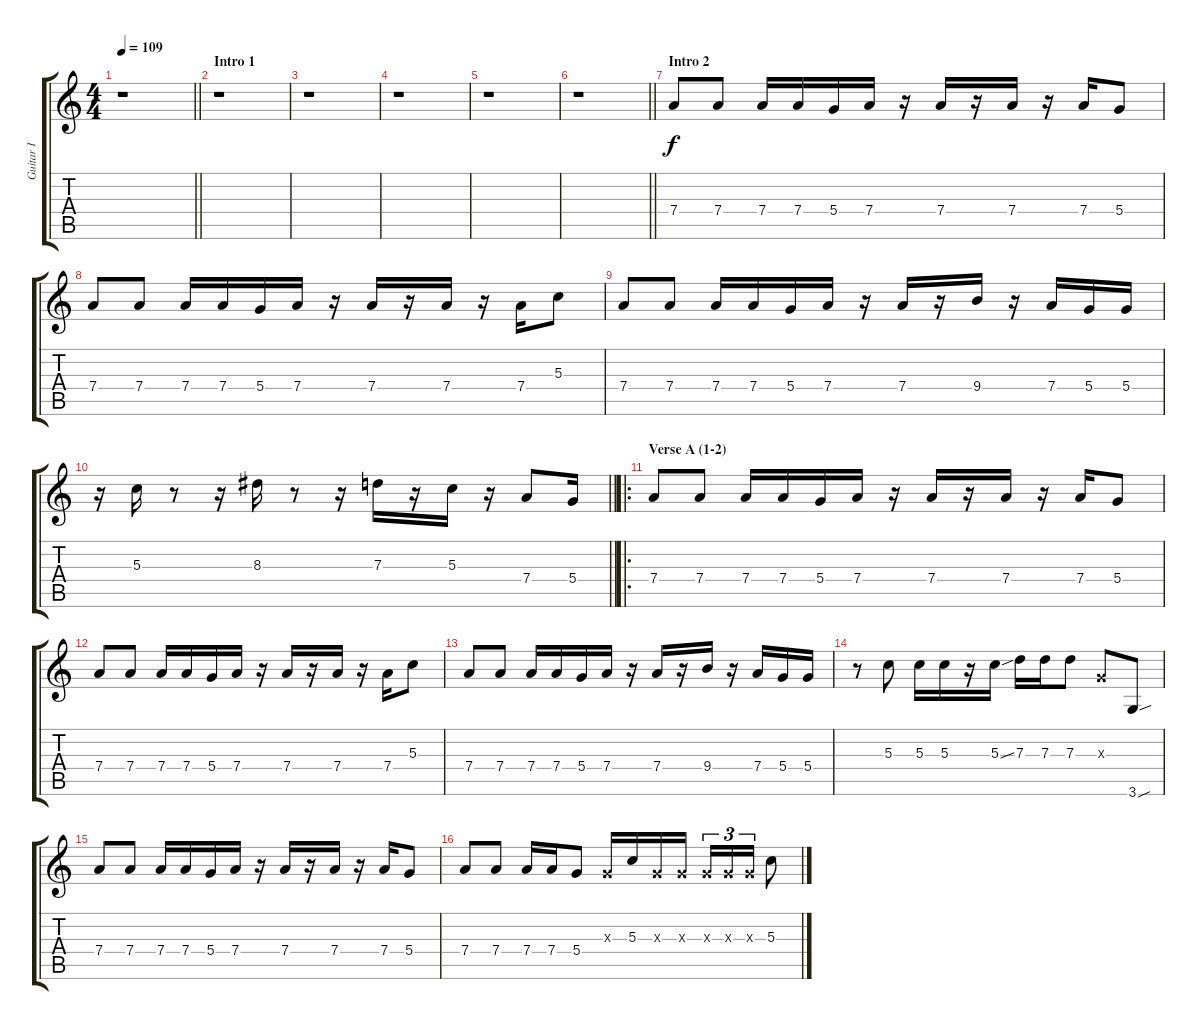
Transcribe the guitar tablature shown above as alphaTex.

\track ("Guitar I" "Guitar I") {instrument distortionguitar}
\staff {score tabs}
\tuning (E4 B3 G3 D3 A2 E2) {hide}
\ts (4 4)
\tempo 109
\clef g2
\barLineRight lightlight
\ks aminor
r.1{dy f instrument distortionguitar} |
\section ("" "Intro 1")
r.1 |
r.1 |
r.1 |
r.1 |
\barLineRight lightlight
r.1 |
\section ("" "Intro 2")
7.4.8 7.4.8 7.4.16 7.4.16 5.4.16 7.4.16 r.16 7.4.16 r.16 7.4.16 r.16 7.4.16 5.4.8 |
7.4.8 7.4.8 7.4.16 7.4.16 5.4.16 7.4.16 r.16 7.4.16 r.16 7.4.16 r.16 7.4.16 5.3.8 |
7.4.8 7.4.8 7.4.16 7.4.16 5.4.16 7.4.16 r.16 7.4.16 r.16 9.4.16 r.16 7.4.16 5.4.16 5.4.16 |
\barLineRight lightlight
r.16 5.3.16 r.8 r.16 8.3.16 r.8 r.16 7.3.16 r.16 5.3.16 r.16 7.4.8 5.4.16 |
\ro
\section ("" "Verse A (1-2)")
7.4.8 7.4.8 7.4.16 7.4.16 5.4.16 7.4.16 r.16 7.4.16 r.16 7.4.16 r.16 7.4.16 5.4.8 |
7.4.8 7.4.8 7.4.16 7.4.16 5.4.16 7.4.16 r.16 7.4.16 r.16 7.4.16 r.16 7.4.16 5.3.8 |
7.4.8 7.4.8 7.4.16 7.4.16 5.4.16 7.4.16 r.16 7.4.16 r.16 9.4.16 r.16 7.4.16 5.4.16 5.4.16 |
r.8 5.3.8 5.3.16 5.3.16 r.16 5.3{ss}.16 7.3.16 7.3.16 7.3.8 0.3{x}.8 3.6{sou}.8 |
7.4.8 7.4.8 7.4.16 7.4.16 5.4.16 7.4.16 r.16 7.4.16 r.16 7.4.16 r.16 7.4.16 5.4.8 |
7.4.8 7.4.8 7.4.16 7.4.16 5.4.8 0.3{x}.16 5.3.16 0.3{x}.16 0.3{x}.16 0.3{x}.16{tu (3 2)} 0.3{x}.16{tu (3 2)} 0.3{x}.16{tu (3 2)} 5.3.8
